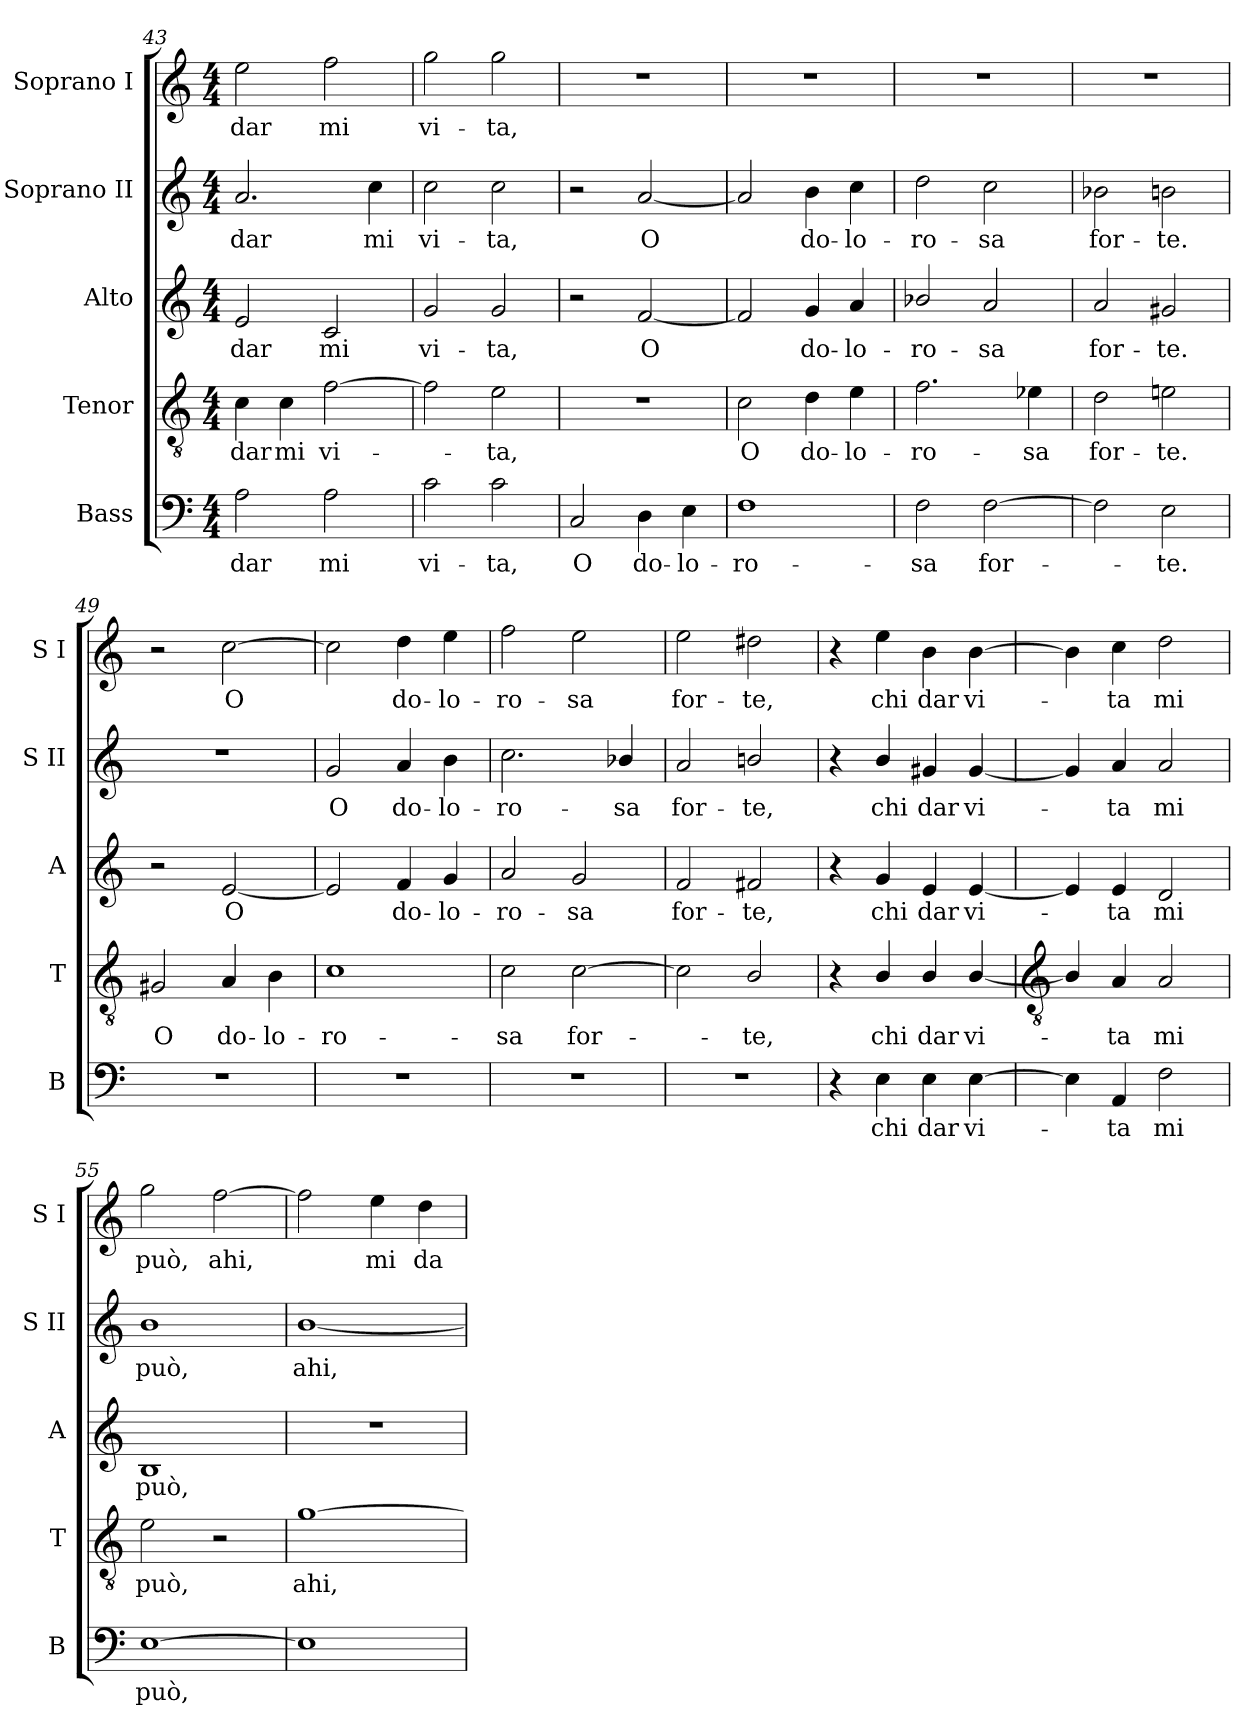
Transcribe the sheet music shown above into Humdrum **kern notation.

**kern	**text	**kern	**text	**kern	**text	**kern	**text	**kern	**text
*part5	*part5	*part4	*part4	*part3	*part3	*part2	*part2	*part1	*part1
*staff5	*staff5	*staff4	*staff4	*staff3	*staff3	*staff2	*staff2	*staff1	*staff1
*I"Bass	*	*I"Tenor	*	*I"Alto	*	*I"Soprano II	*	*I"Soprano I	*
*I'B	*	*I'T	*	*I'A	*	*I'S II	*	*I'S I	*
!!LO:LB:g=z
*clefF4	*	*clefGv2	*	*clefG2	*	*clefG2	*	*clefG2	*
*k[]	*	*k[]	*	*k[]	*	*k[]	*	*k[]	*
*C:	*	*C:	*	*C:	*	*C:	*	*C:	*
*M4/4	*	*M4/4	*	*M4/4	*	*M4/4	*	*M4/4	*
=43	=43	=43	=43	=43	=43	=43	=43	=43	=43
!	!LO:LY:b	!	!LO:LY:b	!	!LO:LY:b	!	!LO:LY:b	!	!LO:LY:b
2A	dar	4c	dar	2e	dar	2.a	dar	2ee	dar
!	!	!	!LO:LY:b	!	!	!	!	!	!
.	.	4c	mi	.	.	.	.	.	.
!	!LO:LY:b	!	!LO:LY:b	!	!LO:LY:b	!	!	!	!LO:LY:b
2A	mi	[2f	vi-	2c	mi	.	.	2ff	mi
!	!	!	!	!	!	!	!LO:LY:b	!	!
.	.	.	.	.	.	4cc	mi	.	.
=44	=44	=44	=44	=44	=44	=44	=44	=44	=44
!	!LO:LY:b	!	!	!	!LO:LY:b	!	!LO:LY:b	!	!LO:LY:b
2c	vi-	2f]	.	2g	vi-	2cc	vi-	2gg	vi-
!	!LO:LY:b	!	!LO:LY:b	!	!LO:LY:b	!	!LO:LY:b	!	!LO:LY:b
2c	-ta,	2e	ta,	2g	-ta,	2cc	-ta,	2gg	-ta,
=45	=45	=45	=45	=45	=45	=45	=45	=45	=45
!	!LO:LY:b	!	!	!	!	!	!	!	!
2C	O	1r	.	2r	.	2r	.	1r	.
!	!LO:LY:b	!	!	!	!LO:LY:b	!	!LO:LY:b	!	!
4D	do-	.	.	[2f	O	[2a	O	.	.
!	!LO:LY:b	!	!	!	!	!	!	!	!
4E	-lo-	.	.	.	.	.	.	.	.
=46	=46	=46	=46	=46	=46	=46	=46	=46	=46
!	!LO:LY:b	!	!LO:LY:b	!	!	!	!	!	!
1F	-ro-	2c	O	2f]	.	2a]	.	1r	.
!	!	!	!LO:LY:b	!	!LO:LY:b	!	!LO:LY:b	!	!
.	.	4d	do-	4g	do-	4b	do-	.	.
!	!	!	!LO:LY:b	!	!LO:LY:b	!	!LO:LY:b	!	!
.	.	4e	-lo-	4a	-lo-	4cc	-lo-	.	.
=47	=47	=47	=47	=47	=47	=47	=47	=47	=47
!	!LO:LY:b	!	!LO:LY:b	!	!LO:LY:b	!	!LO:LY:b	!	!
2F	-sa	2.f	-ro-	2b-X/	-ro-	2dd	-ro-	1r	.
!	!LO:LY:b	!	!	!	!LO:LY:b	!	!LO:LY:b	!	!
[2F	for-	.	.	2a	-sa	2cc	-sa	.	.
!	!	!	!LO:LY:b	!	!	!	!	!	!
.	.	4e-X	-sa	.	.	.	.	.	.
=48	=48	=48	=48	=48	=48	=48	=48	=48	=48
!	!	!	!LO:LY:b	!	!LO:LY:b	!	!LO:LY:b	!	!
2F]	.	2d	for-	2a	for-	2b-X	for-	1r	.
!	!LO:LY:b	!	!LO:LY:b	!	!LO:LY:b	!	!LO:LY:b	!	!
2E	te.	2en	-te.	2g#X	-te.	2bn	-te.	.	.
=49	=49	=49	=49	=49	=49	=49	=49	=49	=49
!	!	!	!LO:LY:b	!	!	!	!	!	!
1r	.	2G#X	O	2r	.	1r	.	2r	.
!	!	!	!LO:LY:b	!	!LO:LY:b	!	!	!	!LO:LY:b
.	.	4A	do-	[2e	O	.	.	[2cc	O
!	!	!	!LO:LY:b	!	!	!	!	!	!
.	.	4B	-lo-	.	.	.	.	.	.
=50	=50	=50	=50	=50	=50	=50	=50	=50	=50
!	!	!	!LO:LY:b	!	!	!	!LO:LY:b	!	!
1r	.	1c	-ro-	2e]	.	2g	O	2cc]	.
!	!	!	!	!	!LO:LY:b	!	!LO:LY:b	!	!LO:LY:b
.	.	.	.	4f	do-	4a	do-	4dd	do-
!	!	!	!	!	!LO:LY:b	!	!LO:LY:b	!	!LO:LY:b
.	.	.	.	4g	-lo-	4b	-lo-	4ee	-lo-
=51	=51	=51	=51	=51	=51	=51	=51	=51	=51
!	!	!	!LO:LY:b	!	!LO:LY:b	!	!LO:LY:b	!	!LO:LY:b
1r	.	2c	-sa	2a	-ro-	2.cc	-ro-	2ff	-ro-
!	!	!	!LO:LY:b	!	!LO:LY:b	!	!	!	!LO:LY:b
.	.	[2c	for-	2g	-sa	.	.	2ee	-sa
!	!	!	!	!	!	!	!LO:LY:b	!	!
.	.	.	.	.	.	4b-X/	-sa	.	.
=52	=52	=52	=52	=52	=52	=52	=52	=52	=52
!	!	!	!	!	!LO:LY:b	!	!LO:LY:b	!	!LO:LY:b
1r	.	2c]	.	2f	for-	2a	for-	2ee	for-
!	!	!	!LO:LY:b	!	!LO:LY:b	!	!LO:LY:b	!	!LO:LY:b
.	.	2B/	te,	2f#X	-te,	2bn/	-te,	2dd#X	-te,
=53	=53	=53	=53	=53	=53	=53	=53	=53	=53
4r	.	4r	.	4r	.	4r	.	4r	.
!	!LO:LY:b	!	!LO:LY:b	!	!LO:LY:b	!	!LO:LY:b	!	!LO:LY:b
4E	chi	4B/	chi	4g	chi	4b/	chi	4ee	chi
!	!LO:LY:b	!	!LO:LY:b	!	!LO:LY:b	!	!LO:LY:b	!	!LO:LY:b
4E	dar	4B/	dar	4e	dar	4g#X	dar	4b	dar
!	!LO:LY:b	!	!LO:LY:b	!	!LO:LY:b	!	!LO:LY:b	!	!LO:LY:b
[4E	vi-	[4B/	vi-	[4e	vi-	[4g#	vi-	[4b	vi-
!!LO:LB:g=z
=54	=54	=54	=54	=54	=54	=54	=54	=54	=54
*	*	*clefGv2	*	*	*	*	*	*	*
4E]	.	4B/]	.	4e]	.	4g#]	.	4b]	.
!	!LO:LY:b	!	!LO:LY:b	!	!LO:LY:b	!	!LO:LY:b	!	!LO:LY:b
4AA	ta	4A	ta	4e	ta	4a	ta	4cc	ta
!	!LO:LY:b	!	!LO:LY:b	!	!LO:LY:b	!	!LO:LY:b	!	!LO:LY:b
2F	mi	2A	mi	2d	mi	2a	mi	2dd	mi
=55	=55	=55	=55	=55	=55	=55	=55	=55	=55
!	!LO:LY:b	!	!LO:LY:b	!	!LO:LY:b	!	!LO:LY:b	!	!LO:LY:b
[1E	può,	2e	può,	1B	può,	1b	può,	2gg	può,
!	!	!	!	!	!	!	!	!	!LO:LY:b
.	.	2r	.	.	.	.	.	[2ff	ahi,
=56	=56	=56	=56	=56	=56	=56	=56	=56	=56
!	!	!	!LO:LY:b	!	!	!	!LO:LY:b	!	!
1E]	.	[1g	ahi,	1r	.	[1b/	ahi,	2ff]	.
!	!	!	!	!	!	!	!	!	!LO:LY:b
.	.	.	.	.	.	.	.	4ee	mi
!	!	!	!	!	!	!	!	!	!LO:LY:b
.	.	.	.	.	.	.	.	4dd	da
=	=	=	=	=	=	=	=	=	=
*-	*-	*-	*-	*-	*-	*-	*-	*-	*-
